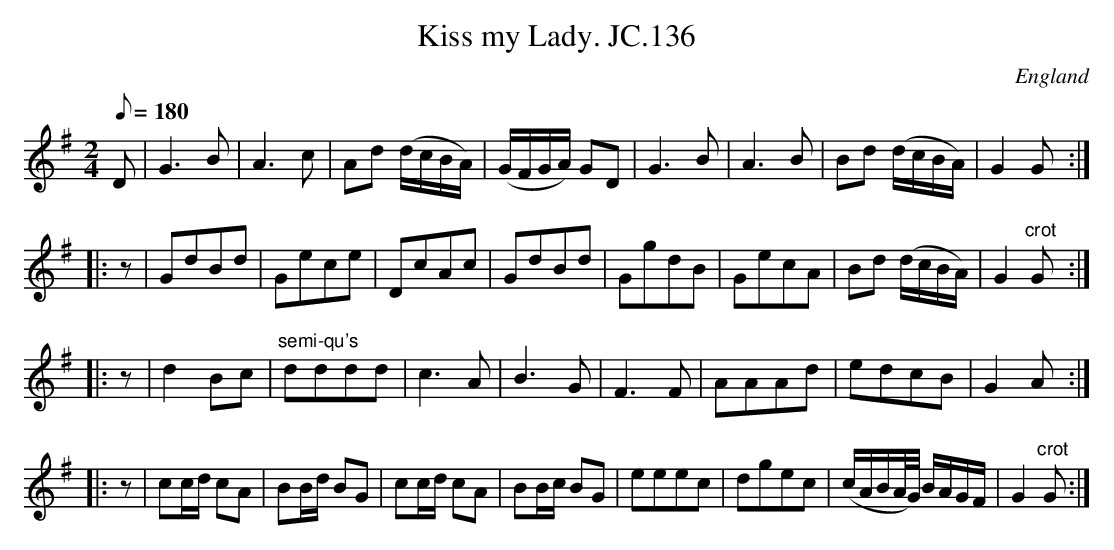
X:1
T:Kiss my Lady. JC.136
M:2/4
L:1/8
Q:180
O:England
K:G
D|G3B|A3c|Ad (d/c/B/A/)|(G/F/G/A/) GD|G3B|A3B|Bd (d/c/B/A/)|G2G:|!
|:z|GdBd|Gece|DcAc|GdBd|GgdB|GecA|Bd (d/c/B/A/)|G2"crot"G:|!
|:z|d2Bc|"semi-qu's"dddd|c3A|B3G|F3F|AAAd|edcB|G2A:|!
|:z|cc/d/ cA|BB/d/ BG|cc/d/ cA|BB/c/ BG|
eeec|dgec|(c/A/B/A/4G/4) B/A/G/F/|G2"crot"G:|]
